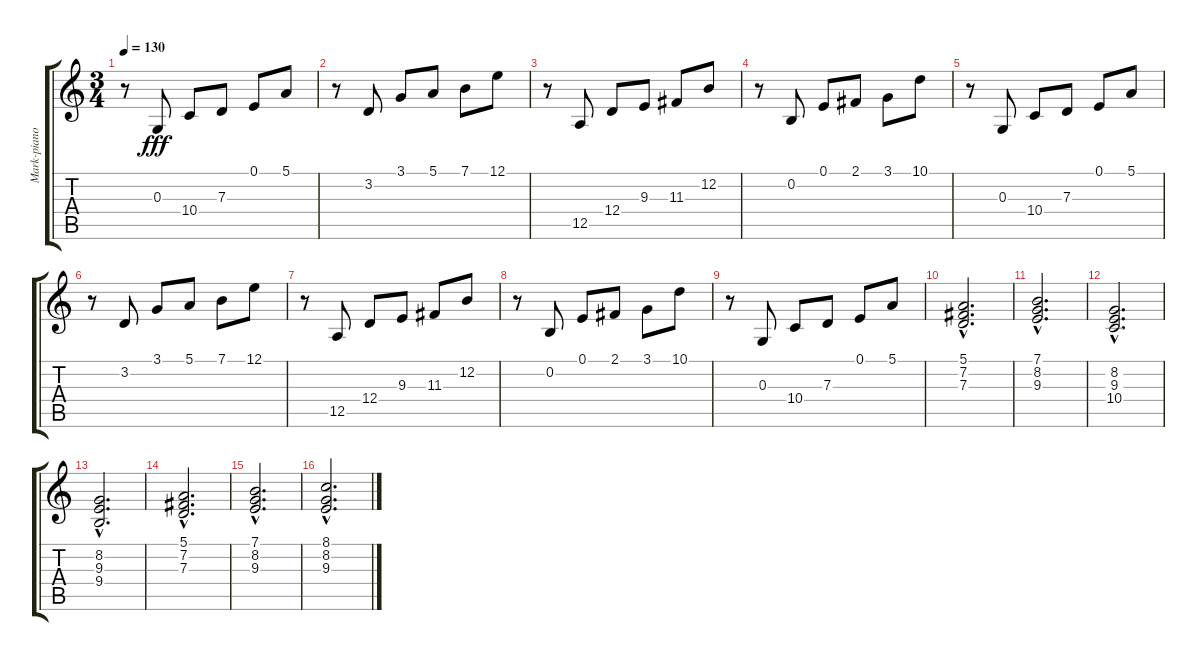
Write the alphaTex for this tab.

\track ("Mark-piano" "Mark-piano") {instrument acousticgrandpiano}
\staff {score tabs}
\tuning (E4 B3 G3 D3 A2 E2) {hide}
\ts (3 4)
\tempo 130
\clef g2
\ks c
r.8{dy fff} 0.3.8 10.4.8 7.3.8 0.1.8 5.1.8 |
r.8 3.2.8 3.1.8 5.1.8 7.1.8 12.1.8 |
r.8 12.5.8 12.4.8 9.3.8 11.3.8 12.2.8 |
r.8 0.2.8 0.1.8 2.1.8 3.1.8 10.1.8 |
r.8 0.3.8 10.4.8 7.3.8 0.1.8 5.1.8 |
r.8 3.2.8 3.1.8 5.1.8 7.1.8 12.1.8 |
r.8 12.5.8 12.4.8 9.3.8 11.3.8 12.2.8 |
r.8 0.2.8 0.1.8 2.1.8 3.1.8 10.1.8 |
r.8 0.3.8 10.4.8 7.3.8 0.1.8 5.1.8 |
(5.1{hac} 7.2{hac} 7.3{hac}).2{d} |
(7.1{hac} 8.2{hac} 9.3{hac}).2{d} |
(8.2{hac} 9.3{hac} 10.4{hac}).2{d} |
(8.2{hac} 9.3{hac} 9.4{hac}).2{d} |
(5.1 7.2{hac} 7.3{hac}).2{d} |
(7.1{hac} 8.2{hac} 9.3{hac}).2{d} |
(8.1{hac} 8.2{hac} 9.3{hac}).2{d}
